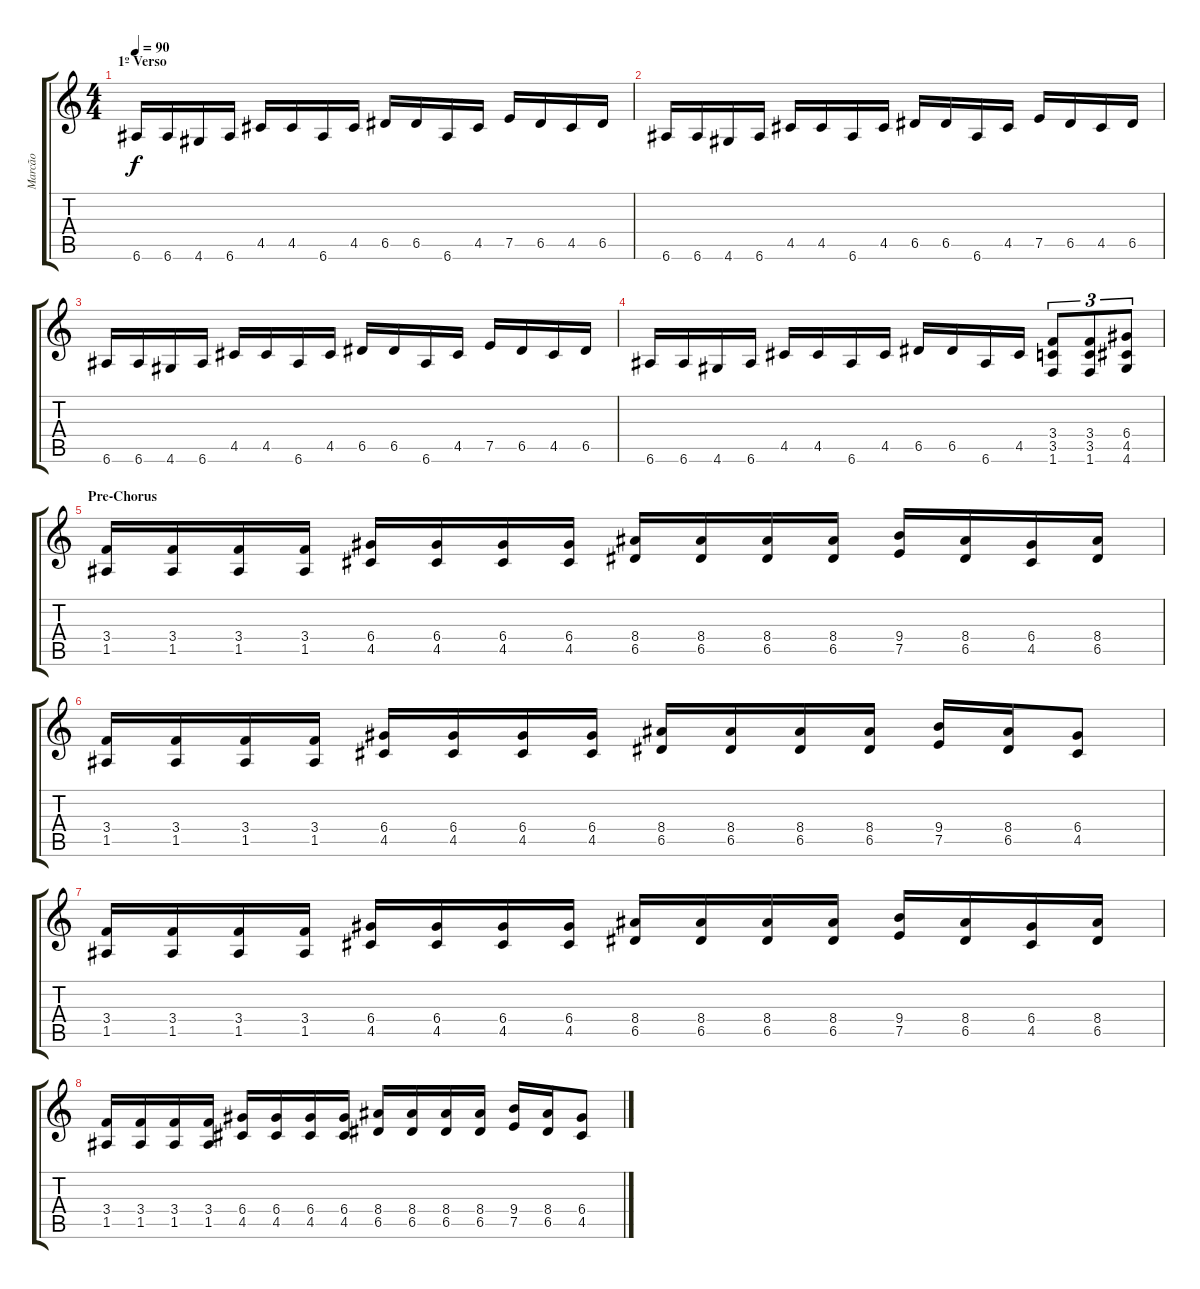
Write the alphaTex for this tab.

\track ("Marcão" "Marcão") {instrument overdrivenguitar}
\staff {score tabs}
\tuning (E4 B3 G3 D3 A2 E2) {hide}
\ts (4 4)
\section ("" "1º Verso")
\tempo 90
\clef g2
\ks c
6.6.16{dy f} 6.6.16 4.6.16 6.6.16 4.5.16 4.5.16 6.6.16 4.5.16 6.5.16 6.5.16 6.6.16 4.5.16 7.5.16 6.5.16 4.5.16 6.5.16 |
6.6.16 6.6.16 4.6.16 6.6.16 4.5.16 4.5.16 6.6.16 4.5.16 6.5.16 6.5.16 6.6.16 4.5.16 7.5.16 6.5.16 4.5.16 6.5.16 |
6.6.16 6.6.16 4.6.16 6.6.16 4.5.16 4.5.16 6.6.16 4.5.16 6.5.16 6.5.16 6.6.16 4.5.16 7.5.16 6.5.16 4.5.16 6.5.16 |
6.6.16 6.6.16 4.6.16 6.6.16 4.5.16 4.5.16 6.6.16 4.5.16 6.5.16 6.5.16 6.6.16 4.5.16 (3.4 3.5 1.6).8{tu (3 2)} (3.4 3.5 1.6).8{tu (3 2)} (6.4 4.5 4.6).8{tu (3 2)} |
\section ("" "Pre-Chorus")
(3.4 1.5).16 (3.4 1.5).16 (3.4 1.5).16 (3.4 1.5).16 (6.4 4.5).16 (6.4 4.5).16 (6.4 4.5).16 (6.4 4.5).16 (8.4 6.5).16 (8.4 6.5).16 (8.4 6.5).16 (8.4 6.5).16 (9.4 7.5).16 (8.4 6.5).16 (6.4 4.5).16 (8.4 6.5).16 |
(3.4 1.5).16 (3.4 1.5).16 (3.4 1.5).16 (3.4 1.5).16 (6.4 4.5).16 (6.4 4.5).16 (6.4 4.5).16 (6.4 4.5).16 (8.4 6.5).16 (8.4 6.5).16 (8.4 6.5).16 (8.4 6.5).16 (9.4 7.5).16 (8.4 6.5).16 (6.4 4.5).8 |
(3.4 1.5).16 (3.4 1.5).16 (3.4 1.5).16 (3.4 1.5).16 (6.4 4.5).16 (6.4 4.5).16 (6.4 4.5).16 (6.4 4.5).16 (8.4 6.5).16 (8.4 6.5).16 (8.4 6.5).16 (8.4 6.5).16 (9.4 7.5).16 (8.4 6.5).16 (6.4 4.5).16 (8.4 6.5).16 |
(3.4 1.5).16 (3.4 1.5).16 (3.4 1.5).16 (3.4 1.5).16 (6.4 4.5).16 (6.4 4.5).16 (6.4 4.5).16 (6.4 4.5).16 (8.4 6.5).16 (8.4 6.5).16 (8.4 6.5).16 (8.4 6.5).16 (9.4 7.5).16 (8.4 6.5).16 (6.4 4.5).8
